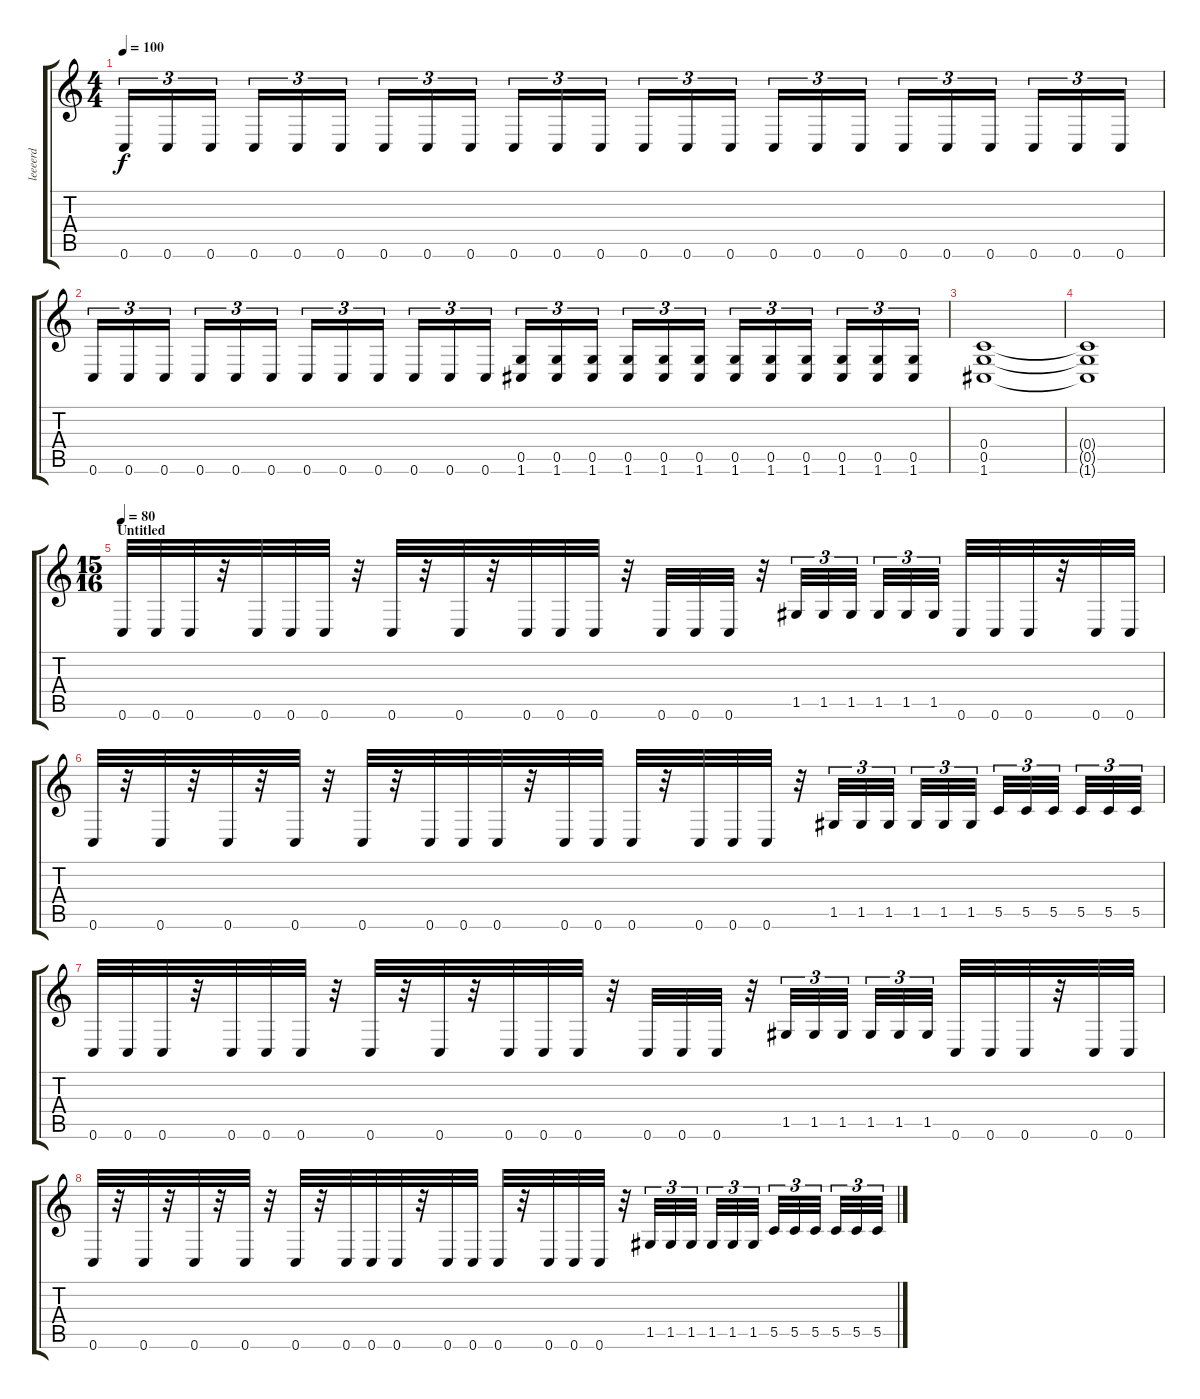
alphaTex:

\track ("leeeerd" "leeeerd") {instrument distortionguitar}
\staff {score tabs}
\tuning (D4 A3 F3 C3 G2 C2) {hide}
\ts (4 4)
\tempo 100
\clef g2
\ks c
0.6.16{tu (3 2) dy f} 0.6.16{tu (3 2)} 0.6.16{tu (3 2)} 0.6.16{tu (3 2)} 0.6.16{tu (3 2)} 0.6.16{tu (3 2)} 0.6.16{tu (3 2)} 0.6.16{tu (3 2)} 0.6.16{tu (3 2)} 0.6.16{tu (3 2)} 0.6.16{tu (3 2)} 0.6.16{tu (3 2)} 0.6.16{tu (3 2)} 0.6.16{tu (3 2)} 0.6.16{tu (3 2)} 0.6.16{tu (3 2)} 0.6.16{tu (3 2)} 0.6.16{tu (3 2)} 0.6.16{tu (3 2)} 0.6.16{tu (3 2)} 0.6.16{tu (3 2)} 0.6.16{tu (3 2)} 0.6.16{tu (3 2)} 0.6.16{tu (3 2)} |
0.6.16{tu (3 2)} 0.6.16{tu (3 2)} 0.6.16{tu (3 2)} 0.6.16{tu (3 2)} 0.6.16{tu (3 2)} 0.6.16{tu (3 2)} 0.6.16{tu (3 2)} 0.6.16{tu (3 2)} 0.6.16{tu (3 2)} 0.6.16{tu (3 2)} 0.6.16{tu (3 2)} 0.6.16{tu (3 2)} (0.5 1.6).16{tu (3 2)} (0.5 1.6).16{tu (3 2)} (0.5 1.6).16{tu (3 2)} (0.5 1.6).16{tu (3 2)} (0.5 1.6).16{tu (3 2)} (0.5 1.6).16{tu (3 2)} (0.5 1.6).16{tu (3 2)} (0.5 1.6).16{tu (3 2)} (0.5 1.6).16{tu (3 2)} (0.5 1.6).16{tu (3 2)} (0.5 1.6).16{tu (3 2)} (0.5 1.6).16{tu (3 2)} |
(0.4 0.5 1.6).1 |
(0.4{t} 0.5{t} 1.6{t}).1 |
\ts (15 16)
\section ("" "Untitled")
\tempo 80
0.6.32 0.6.32 0.6.32 r.32 0.6.32 0.6.32 0.6.32 r.32 0.6.32 r.32 0.6.32 r.32 0.6.32 0.6.32 0.6.32 r.32 0.6.32 0.6.32 0.6.32 r.32 1.5.32{tu (3 2)} 1.5.32{tu (3 2)} 1.5.32{tu (3 2)} 1.5.32{tu (3 2)} 1.5.32{tu (3 2)} 1.5.32{tu (3 2)} 0.6.32 0.6.32 0.6.32 r.32 0.6.32 0.6.32 |
0.6.32 r.32 0.6.32 r.32 0.6.32 r.32 0.6.32 r.32 0.6.32 r.32 0.6.32 0.6.32 0.6.32 r.32 0.6.32 0.6.32 0.6.32 r.32 0.6.32 0.6.32 0.6.32 r.32 1.5.32{tu (3 2)} 1.5.32{tu (3 2)} 1.5.32{tu (3 2)} 1.5.32{tu (3 2)} 1.5.32{tu (3 2)} 1.5.32{tu (3 2)} 5.5.32{tu (3 2)} 5.5.32{tu (3 2)} 5.5.32{tu (3 2)} 5.5.32{tu (3 2)} 5.5.32{tu (3 2)} 5.5.32{tu (3 2)} |
0.6.32 0.6.32 0.6.32 r.32 0.6.32 0.6.32 0.6.32 r.32 0.6.32 r.32 0.6.32 r.32 0.6.32 0.6.32 0.6.32 r.32 0.6.32 0.6.32 0.6.32 r.32 1.5.32{tu (3 2)} 1.5.32{tu (3 2)} 1.5.32{tu (3 2)} 1.5.32{tu (3 2)} 1.5.32{tu (3 2)} 1.5.32{tu (3 2)} 0.6.32 0.6.32 0.6.32 r.32 0.6.32 0.6.32 |
0.6.32 r.32 0.6.32 r.32 0.6.32 r.32 0.6.32 r.32 0.6.32 r.32 0.6.32 0.6.32 0.6.32 r.32 0.6.32 0.6.32 0.6.32 r.32 0.6.32 0.6.32 0.6.32 r.32 1.5.32{tu (3 2)} 1.5.32{tu (3 2)} 1.5.32{tu (3 2)} 1.5.32{tu (3 2)} 1.5.32{tu (3 2)} 1.5.32{tu (3 2)} 5.5.32{tu (3 2)} 5.5.32{tu (3 2)} 5.5.32{tu (3 2)} 5.5.32{tu (3 2)} 5.5.32{tu (3 2)} 5.5.32{tu (3 2)}
